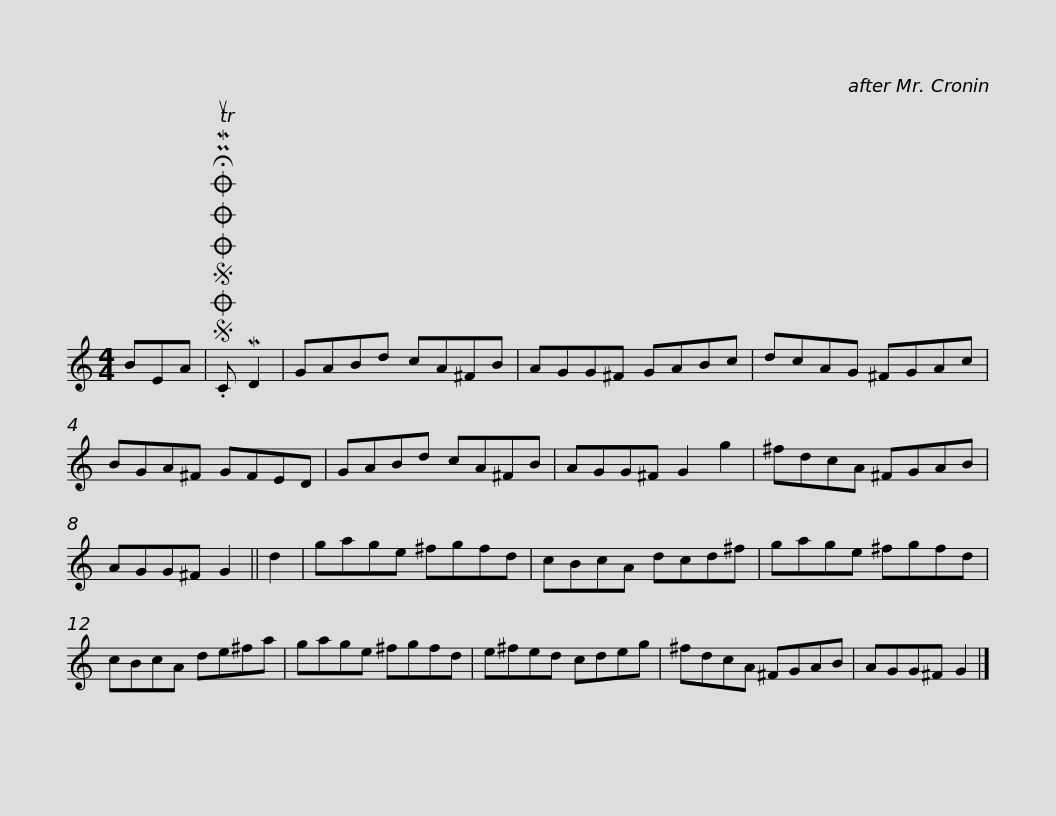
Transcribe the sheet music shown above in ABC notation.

X:1
L:1/8
M:4/4
I:linebreak $
K:C
V:1 treble
V:1
 BEA |SOSOOO .!fermata!PMTuC MD2 | GABd cA^FB | AGG^F GABc | dcAG ^FGAc | %5
 BGA^F GFED | GABd cA^FB |$ AGG^F G2 g2 | ^fdcA ^FGAB | AGG^F G2 || %10
 d2 | gage ^fgfd | cBcA dcd^f | gage ^fgfd |$ cBcA de^fa | %15
 gage ^fgfd | e^fed cdeg | ^fdcA ^FGAB | AGG^F G2 |] %19
